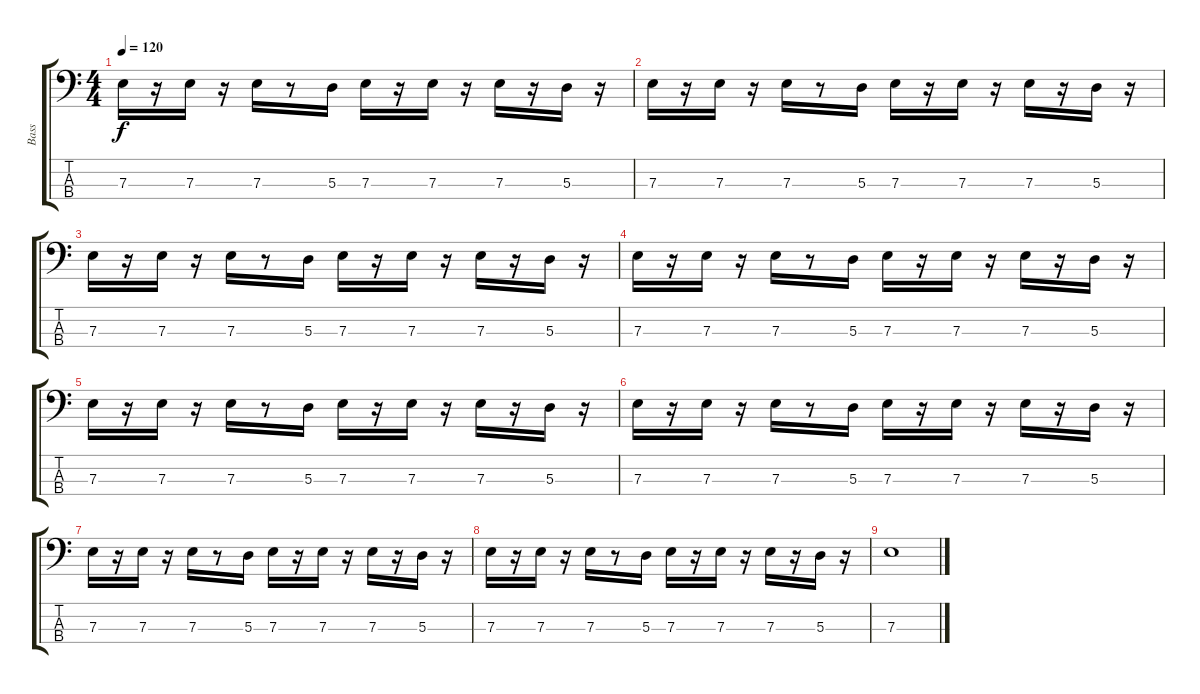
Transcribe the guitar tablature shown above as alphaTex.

\track ("Bass" "Bass") {instrument electricbassfinger}
\staff {score tabs}
\tuning (G2 D2 A1 E1) {hide}
\ts (4 4)
\tempo 120
\clef f4
\ks c
7.3.16{dy f} r.16 7.3.16 r.16 7.3.16 r.8 5.3.16 7.3.16 r.16 7.3.16 r.16 7.3.16 r.16 5.3.16 r.16 |
7.3.16 r.16 7.3.16 r.16 7.3.16 r.8 5.3.16 7.3.16 r.16 7.3.16 r.16 7.3.16 r.16 5.3.16 r.16 |
7.3.16 r.16 7.3.16 r.16 7.3.16 r.8 5.3.16 7.3.16 r.16 7.3.16 r.16 7.3.16 r.16 5.3.16 r.16 |
7.3.16 r.16 7.3.16 r.16 7.3.16 r.8 5.3.16 7.3.16 r.16 7.3.16 r.16 7.3.16 r.16 5.3.16 r.16 |
7.3.16 r.16 7.3.16 r.16 7.3.16 r.8 5.3.16 7.3.16 r.16 7.3.16 r.16 7.3.16 r.16 5.3.16 r.16 |
7.3.16 r.16 7.3.16 r.16 7.3.16 r.8 5.3.16 7.3.16 r.16 7.3.16 r.16 7.3.16 r.16 5.3.16 r.16 |
7.3.16 r.16 7.3.16 r.16 7.3.16 r.8 5.3.16 7.3.16 r.16 7.3.16 r.16 7.3.16 r.16 5.3.16 r.16 |
7.3.16 r.16 7.3.16 r.16 7.3.16 r.8 5.3.16 7.3.16 r.16 7.3.16 r.16 7.3.16 r.16 5.3.16 r.16 |
7.3.1
